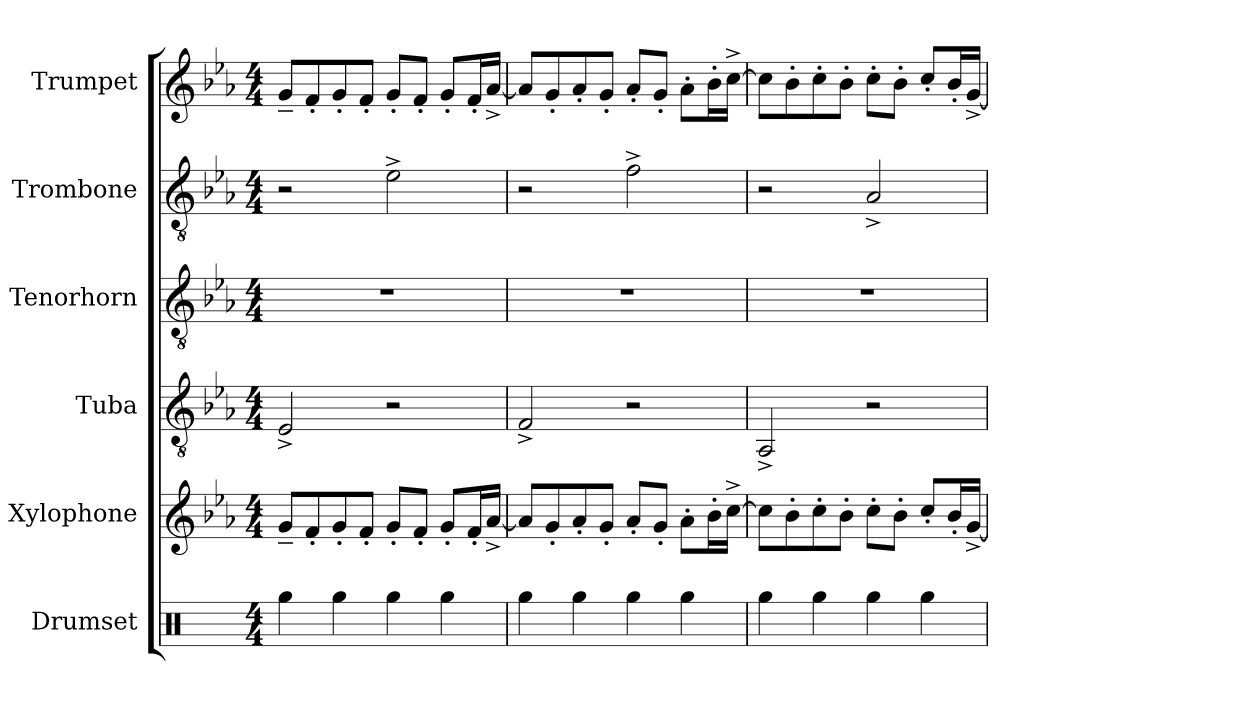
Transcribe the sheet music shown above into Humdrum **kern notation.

**kern	**kern	**kern	**kern	**kern	**kern
*part6	*part5	*part4	*part3	*part2	*part1
*staff6	*staff5	*staff4	*staff3	*staff2	*staff1
*I"Drumset	*I"Xylophone	*I"Tuba	*I"Tenorhorn	*I"Trombone	*I"Trumpet
*I'D. Set	*I'Xyl.	*I'Tba.	*I'Tenh.	*I'Tbn.	*I'Tpt.
*clefX	*clefG2	*clefGv2	*clefGv2	*clefGv2	*clefG2
*	*ITrd-7c-12	*	*	*	*
*k[]	*k[b-e-a-]	*k[b-e-a-]	*k[b-e-a-]	*k[b-e-a-]	*k[b-e-a-]
*M4/4	*M4/4	*M4/4	*M4/4	*M4/4	*M4/4
=1	=1	=1	=1	=1	=1
4Rgg	8gg~L	2E-^	1r	2r	8g~L
.	8ff'	.	.	.	8f'
4Rgg	8gg'	.	.	.	8g'
.	8ff'J	.	.	.	8f'J
4Rgg	8gg'L	2r	.	2e-^	8g'L
.	8ff'J	.	.	.	8f'J
4Rgg	8gg'L	.	.	.	8g'L
.	16ff'L	.	.	.	16f'L
.	[16aa-^JJ	.	.	.	[16a-^JJ
=2	=2	=2	=2	=2	=2
4Rgg	8aa-L]	2F^	1r	2r	8a-L]
.	8gg'	.	.	.	8g'
4Rgg	8aa-'	.	.	.	8a-'
.	8gg'J	.	.	.	8g'J
4Rgg	8aa-'L	2r	.	2f^	8a-'L
.	8gg'J	.	.	.	8g'J
4Rgg	8aa-'L	.	.	.	8a-'L
.	16bb-'L	.	.	.	16b-'L
.	[16ccc^JJ	.	.	.	[16cc^JJ
=3	=3	=3	=3	=3	=3
4Rgg	8cccL]	2AA-^	1r	2r	8ccL]
.	8bb-'	.	.	.	8b-'
4Rgg	8ccc'	.	.	.	8cc'
.	8bb-'J	.	.	.	8b-'J
4Rgg	8ccc'L	2r	.	2A-^	8cc'L
.	8bb-'J	.	.	.	8b-'J
4Rgg	8ccc'L	.	.	.	8cc'L
.	16bb-'L	.	.	.	16b-'L
.	[16gg^JJ	.	.	.	[16g^JJ
=	=	=	=	=	=
*-	*-	*-	*-	*-	*-
